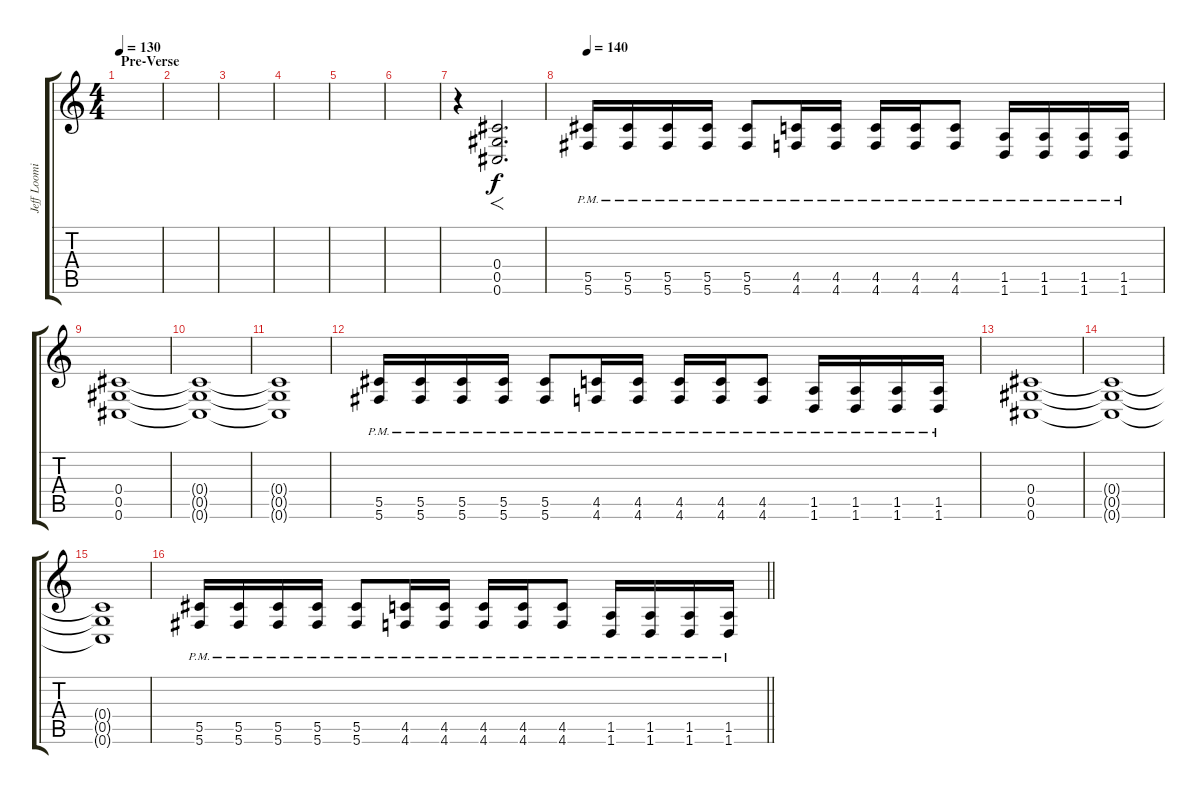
\track ("Jeff Loomis Gtr 1" "Jeff Loomi") {instrument distortionguitar}
\staff {score tabs}
\tuning (Eb4 Bb3 Gb3 Db3 Ab2 Db2) {hide}
\ts (4 4)
\section ("" "Pre-Verse")
\tempo 130
\clef g2
\ks c
|
|
|
|
|
|
r.4 (0.4 0.5 0.6).2{f d} |
\tempo 140
(5.5{pm} 5.6{pm}).16 (5.5{pm} 5.6{pm}).16 (5.5{pm} 5.6{pm}).16 (5.5{pm} 5.6{pm}).16 (5.5{pm} 5.6{pm}).8 (4.5{pm} 4.6{pm}).16 (4.5{pm} 4.6{pm}).16 (4.5{pm} 4.6{pm}).16 (4.5{pm} 4.6{pm}).16 (4.5{pm} 4.6{pm}).8 (1.5{pm} 1.6{pm}).16 (1.5{pm} 1.6{pm}).16 (1.5{pm} 1.6{pm}).16 (1.5{pm} 1.6{pm}).16 |
(0.4 0.5 0.6).1 |
(0.4{t} 0.5{t} 0.6{t}).1 |
(0.4{t} 0.5{t} 0.6{t}).1 |
(5.5{pm} 5.6{pm}).16 (5.5{pm} 5.6{pm}).16 (5.5{pm} 5.6{pm}).16 (5.5{pm} 5.6{pm}).16 (5.5{pm} 5.6{pm}).8 (4.5{pm} 4.6{pm}).16 (4.5{pm} 4.6{pm}).16 (4.5{pm} 4.6{pm}).16 (4.5{pm} 4.6{pm}).16 (4.5{pm} 4.6{pm}).8 (1.5{pm} 1.6{pm}).16 (1.5{pm} 1.6{pm}).16 (1.5{pm} 1.6{pm}).16 (1.5{pm} 1.6{pm}).16 |
(0.4 0.5 0.6).1 |
(0.4{t} 0.5{t} 0.6{t}).1 |
(0.4{t} 0.5{t} 0.6{t}).1 |
\barLineRight lightlight
(5.5{pm} 5.6{pm}).16 (5.5{pm} 5.6{pm}).16 (5.5{pm} 5.6{pm}).16 (5.5{pm} 5.6{pm}).16 (5.5{pm} 5.6{pm}).8 (4.5{pm} 4.6{pm}).16 (4.5{pm} 4.6{pm}).16 (4.5{pm} 4.6{pm}).16 (4.5{pm} 4.6{pm}).16 (4.5{pm} 4.6{pm}).8 (1.5{pm} 1.6{pm}).16 (1.5{pm} 1.6{pm}).16 (1.5{pm} 1.6{pm}).16 (1.5{pm} 1.6{pm}).16
